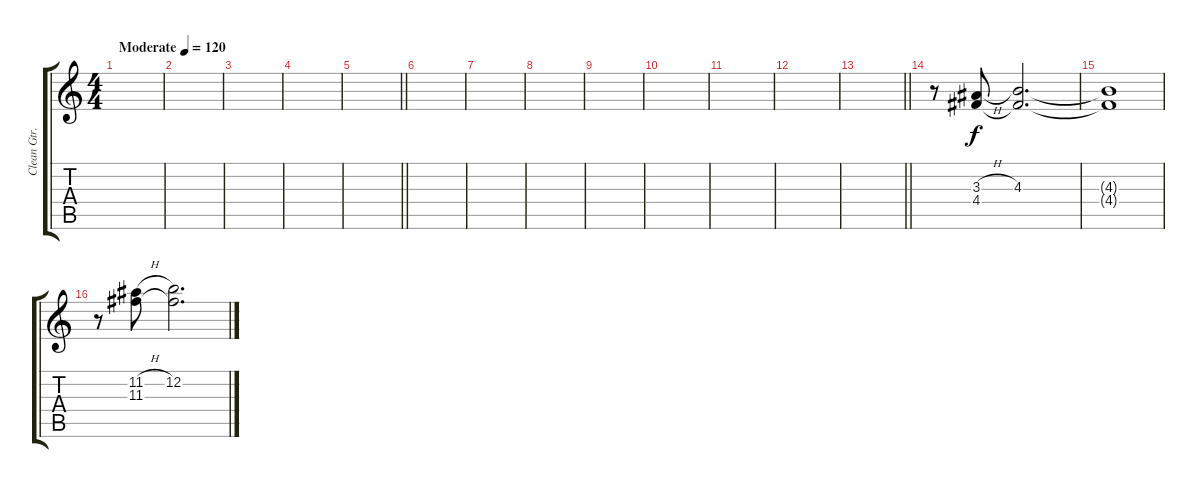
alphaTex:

\track ("Clean Gtr." "Clean Gtr.") {instrument electricguitarclean}
\staff {score tabs}
\tuning (E4 B3 G3 D3 A2 E2) {hide}
\ts (4 4)
\tempo (120 "Moderate")
\clef g2
\ks c
|
|
|
|
\barLineRight lightlight
|
\section ("" "")
|
|
|
|
|
|
|
\barLineRight lightlight
|
\section ("" "")
r.8 (3.3{h} 4.4).8 (4.3 4.4{t}).2{d} |
(4.3{t} 4.4{t}).1 |
r.8 (11.2{h} 11.3).8 (12.2 11.3{t}).2{d}
